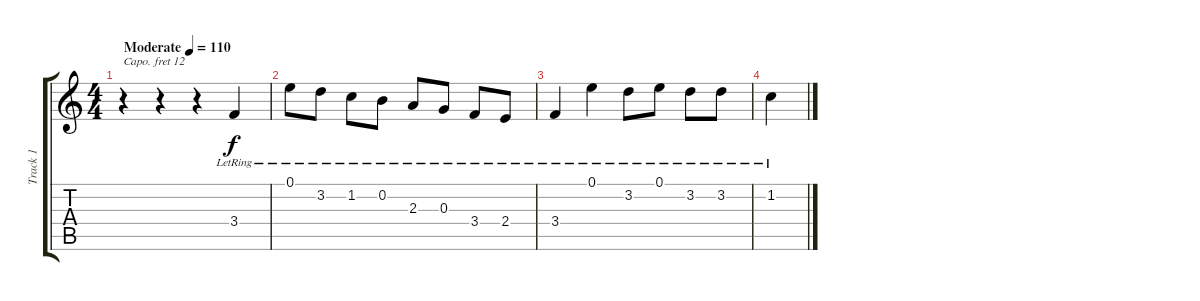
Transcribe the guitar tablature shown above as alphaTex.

\track ("Track 1" "Track 1") {instrument brightacousticpiano}
\staff {score tabs}
\capo 12
\tuning (E4 B3 G3 D3 A2 E2) {hide}
\ts (4 4)
\tempo (110 "Moderate")
\clef g2
\ks aminor
r.4{dy f instrument brightacousticpiano} r.4 r.4 3.4{lr}.4 |
0.1{lr}.8 3.2{lr}.8 1.2{lr}.8 0.2{lr}.8 2.3{lr}.8 0.3{lr}.8 3.4{lr}.8 2.4{lr}.8 |
3.4{lr}.4 0.1{lr}.4 3.2{lr}.8 0.1{lr}.8 3.2{lr}.8 3.2{lr}.8 |
1.2{lr}.4
